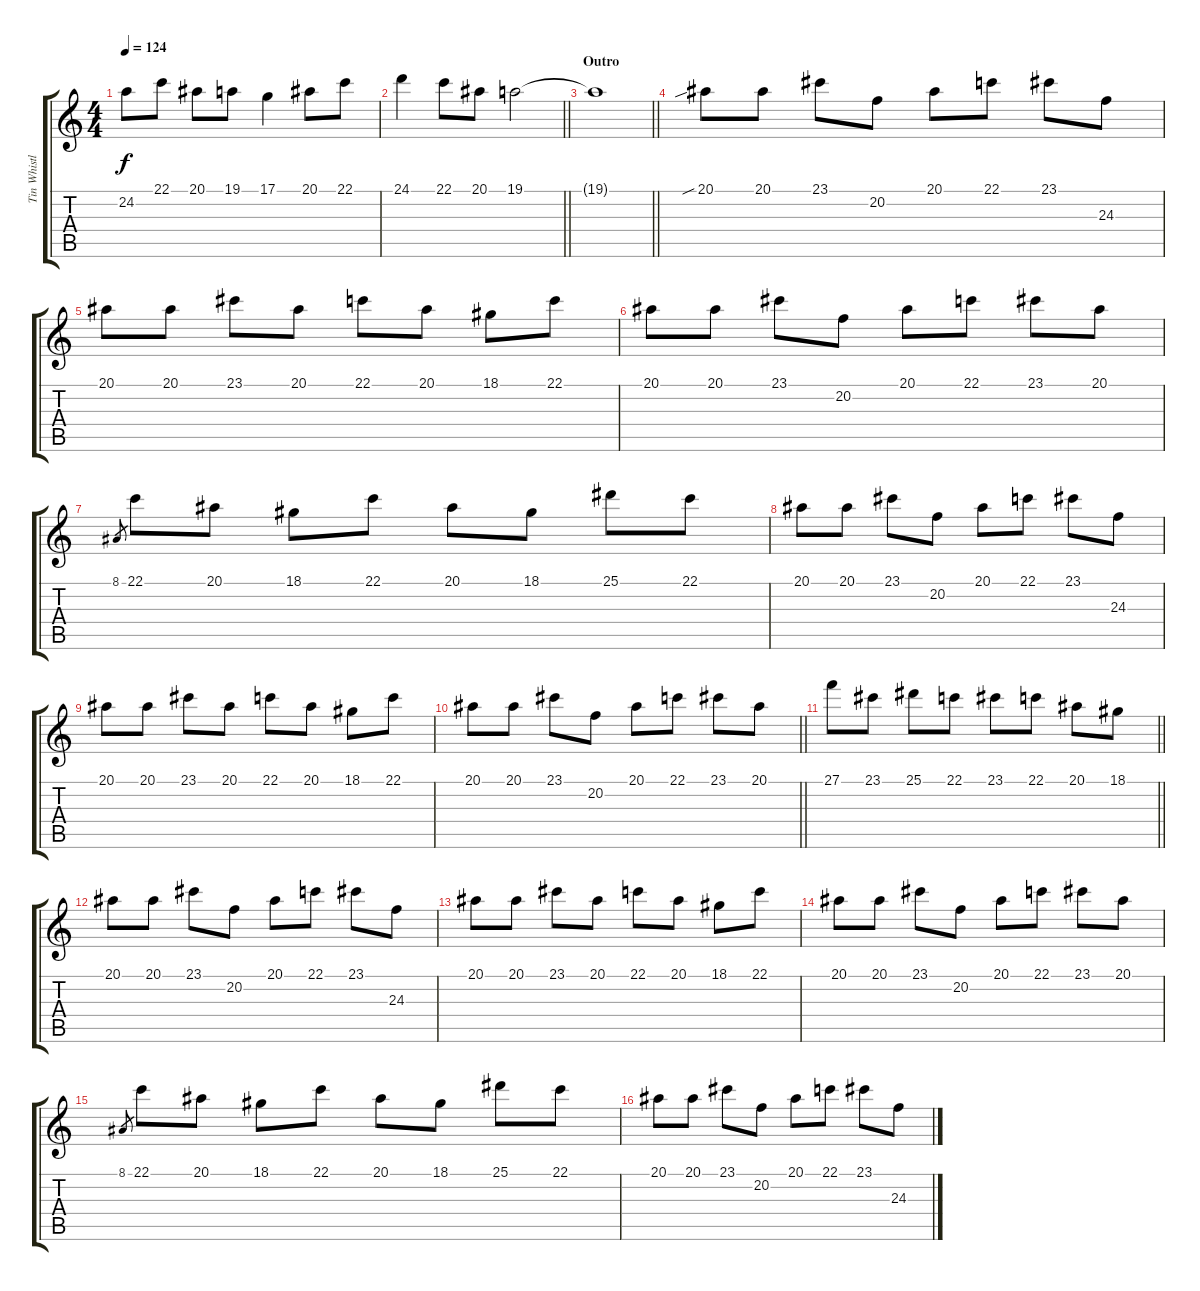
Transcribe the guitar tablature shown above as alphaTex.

\track ("Tin Whistle" "Tin Whistl") {instrument whistle}
\staff {score tabs}
\tuning (D4 A3 F3 C3 G2 D2) {hide}
\ts (4 4)
\tempo 124
\clef g2
\ks c
24.2.8{dy f} 22.1.8 20.1.8 19.1.8 17.1.4 20.1.8 22.1.8 |
\barLineRight lightlight
24.1.4 22.1.8 20.1.8 19.1.2 |
\section ("" "Outro")
\barLineRight lightlight
19.1{t}.1{volume 7} |
20.1{sib}.8{volume 16} 20.1.8 23.1.8 20.2.8 20.1.8 22.1.8 23.1.8 24.3.8 |
20.1.8 20.1.8 23.1.8 20.1.8 22.1.8 20.1.8 18.1.8 22.1.8 |
20.1.8 20.1.8 23.1.8 20.2.8 20.1.8 22.1.8 23.1.8 20.1.8 |
8.1.8{gr} 22.1.8 20.1.8 18.1.8 22.1.8 20.1.8 18.1.8 25.1.8 22.1.8 |
20.1.8 20.1.8 23.1.8 20.2.8 20.1.8 22.1.8 23.1.8 24.3.8 |
20.1.8 20.1.8 23.1.8 20.1.8 22.1.8 20.1.8 18.1.8 22.1.8 |
\barLineRight lightlight
20.1.8 20.1.8 23.1.8 20.2.8 20.1.8 22.1.8 23.1.8 20.1.8 |
\barLineRight lightlight
27.1.8 23.1.8 25.1.8 22.1.8 23.1.8 22.1.8 20.1.8 18.1.8 |
20.1.8 20.1.8 23.1.8 20.2.8 20.1.8 22.1.8 23.1.8 24.3.8 |
20.1.8 20.1.8 23.1.8 20.1.8 22.1.8 20.1.8 18.1.8 22.1.8 |
20.1.8 20.1.8 23.1.8 20.2.8 20.1.8 22.1.8 23.1.8 20.1.8 |
8.1.8{gr} 22.1.8 20.1.8 18.1.8 22.1.8 20.1.8 18.1.8 25.1.8 22.1.8 |
20.1.8 20.1.8 23.1.8 20.2.8 20.1.8 22.1.8 23.1.8 24.3.8
